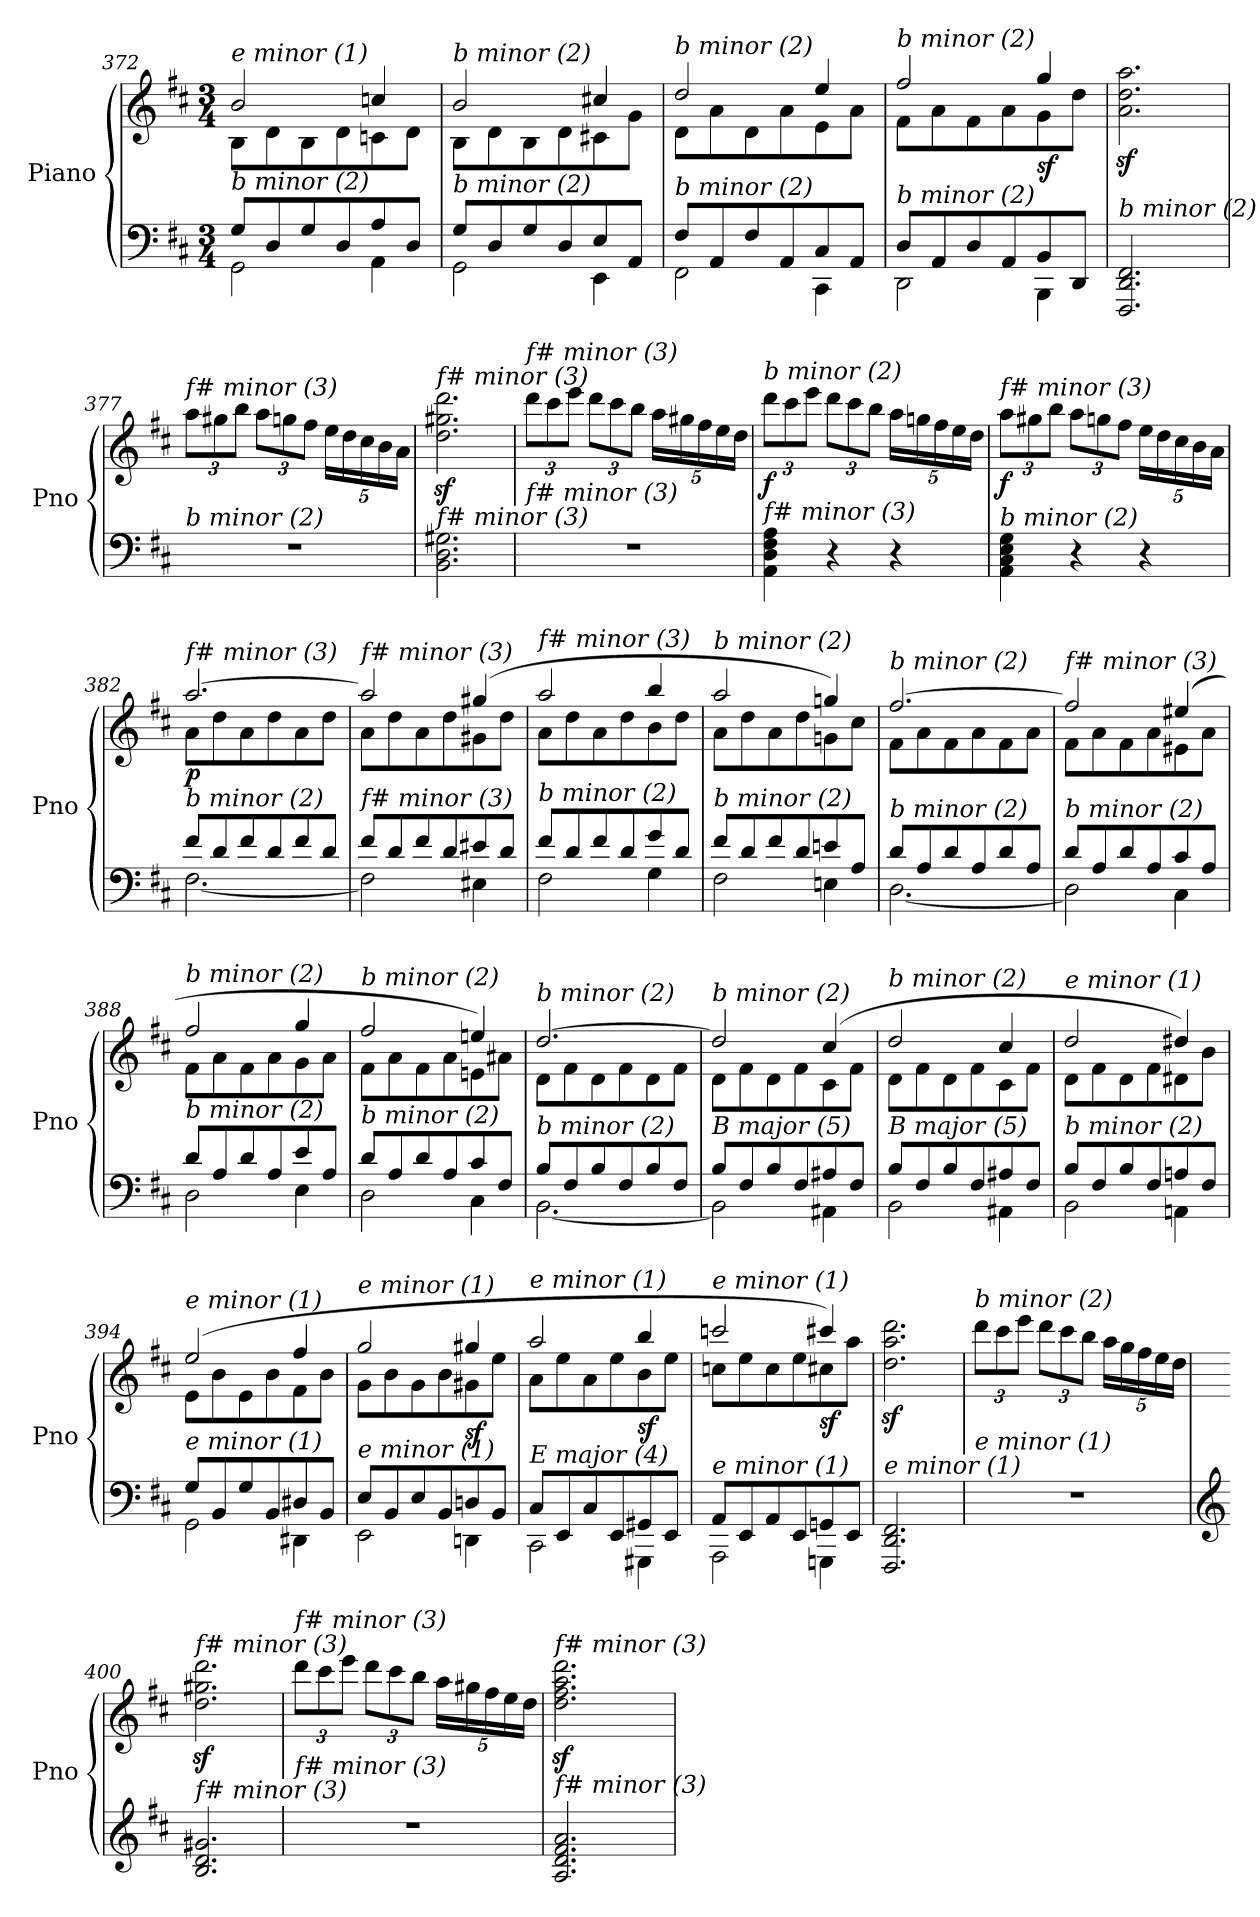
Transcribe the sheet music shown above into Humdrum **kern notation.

**kern	**kern	**dynam
*part1	*part1	*part1
*staff2	*staff1	*staff1/2
*I"Piano	*	*
*I'Pno	*	*
*clefF4	*clefG2	*
*k[f#c#]	*k[f#c#]	*
*M3/4	*M3/4	*
=372	=372	=372
*^	*^	*
!	!	!LO:TX:i:t=e minor (1)	!	!
!LO:TX:i:t=b minor (2)	!	!	!	!
8G/L	2GG\	2b/	8B\L	.
8D/	.	.	8d\	.
8G/	.	.	8B\	.
8D/	.	.	8d\	.
8A/	4AA\	4ccn/	8cn\	.
8D/J	.	.	8d\J	.
!!LO:LB:g=z	!!
=373	=373	=373	=373	=373
!	!	!LO:TX:i:t=b minor (2)	!	!
!LO:TX:i:t=b minor (2)	!	!	!	!
8G/L	2GG\	2b/	8B\L	.
8D/	.	.	8d\	.
8G/	.	.	8B\	.
8D/	.	.	8d\	.
!	!	!	!	!LO:DY:b=2
!	!	!	!	!LO:DY:n=1:a
8E/	4EE\	4cc#X/	8c#X\	sf sf
8AA/J	.	.	8g\J	.
=374	=374	=374	=374	=374
!	!	!LO:TX:i:t=b minor (2)	!	!
!LO:TX:i:t=b minor (2)	!	!	!	!
8F#/L	2FF#\	2dd/	8d\L	.
8AA/	.	.	8a\	.
8F#/	.	.	8d\	.
8AA/	.	.	8a\	.
!	!	!	!	!LO:DY:b=2
!	!	!	!	!LO:DY:n=1:a
8C#/	4CC#\	4ee/	8e\	sf sf
8AA/J	.	.	8a\J	.
=375	=375	=375	=375	=375
!	!	!LO:TX:i:t=b minor (2)	!	!
!LO:TX:i:t=b minor (2)	!	!	!	!
8D/L	2DD\	2ff#/	8f#\L	.
8AA/	.	.	8a\	.
8D/	.	.	8f#\	.
8AA/	.	.	8a\	.
!	!	!	!	!LO:DY:b
8BB/	4BBB\	4gg/	8g\	sf
8DD/J	.	.	8dd\J	.
*v	*v	*	*	*
=376	=376	=376	=376
!	!LO:TX:i:t=b minor (2)	!	!
!LO:TX:i:t=b minor (2)	!	!	!
*	*v	*v	*
2.FFF#/ 2.DD/ 2.FF#/	2.a\z< 2.dd\z< 2.aa\z<	.
=377	=377	=377
*	*Xbrackettup	*
!	!LO:TX:i:t=f# minor (3)	!
!LO:TX:i:t=b minor (2)	!	!
2.r	12aa\L	.
.	12gg#X\	.
.	12bb\J	.
.	12aa\L	.
.	12ggn\	.
.	12ff#\J	.
.	20ee\LL	.
.	20dd\	.
.	20cc#\	.
.	20b\	.
.	20a\JJ	.
=378	=378	=378
!	!LO:TX:i:t=f# minor (3)	!
!LO:TX:i:t=f# minor (3)	!	!
2.BB\ 2.D\ 2.G#X\	2.dd\z< 2.gg#X\z< 2.ddd\z<	.
!!LO:LB:g=z
=379	=379	=379
!	!LO:TX:i:t=f# minor (3)	!
!LO:TX:i:t=f# minor (3)	!	!
2.r	12ddd\L	.
.	12ccc#\	.
.	12eee\J	.
.	12ddd\L	.
.	12ccc#\	.
.	12bb\J	.
.	20aa\LL	.
.	20gg#X\	.
.	20ff#\	.
.	20ee\	.
.	20dd\JJ	.
=380	=380	=380
!	!LO:TX:i:t=b minor (2)	!
!LO:TX:i:t=f# minor (3)	!	!
!	!	!LO:DY:b
4AA\ 4D\ 4F#\ 4A\	12ddd\L	f
.	12ccc#\	.
.	12eee\J	.
4r	12ddd\L	.
.	12ccc#\	.
.	12bb\J	.
4r	20aa\LL	.
.	20ggn\	.
.	20ff#\	.
.	20ee\	.
.	20dd\JJ	.
=381	=381	=381
!	!LO:TX:i:t=f# minor (3)	!
!LO:TX:i:t=b minor (2)	!	!
!	!	!LO:DY:b
4AA\ 4C#\ 4E\ 4G\	12aa\L	f
.	12gg#X\	.
.	12bb\J	.
4r	12aa\L	.
.	12ggn\	.
.	12ff#\J	.
4r	20ee\LL	.
.	20dd\	.
.	20cc#\	.
.	20b\	.
.	20a\JJ	.
=382	=382	=382
*^	*^	*
!	!	!LO:TX:i:t=f# minor (3)	!	!
!LO:TX:i:t=b minor (2)	!	!	!	!
!	!	!	!	!LO:DY:b
8f#/L	[2.F#\	[2.aa/	8a\L	p
8d/	.	.	8dd\	.
8f#/	.	.	8a\	.
8d/	.	.	8dd\	.
8f#/	.	.	8a\	.
8d/J	.	.	8dd\J	.
!!LO:PB:g=z	!!
=383	=383	=383	=383	=383
!	!	!LO:TX:i:t=f# minor (3)	!	!
!LO:TX:i:t=f# minor (3)	!	!	!	!
8f#/L	2F#\]	2aa/]	8a\L	.
8d/	.	.	8dd\	.
8f#/	.	.	8a\	.
8d/	.	.	8dd\	.
8e#X/	4E#X\	(4gg#X/	8g#X\	.
8d/J	.	.	8dd\J	.
=384	=384	=384	=384	=384
!	!	!LO:TX:i:t=f# minor (3)	!	!
!LO:TX:i:t=b minor (2)	!	!	!	!
8f#/L	2F#\	2aa/	8a\L	.
8d/	.	.	8dd\	.
8f#/	.	.	8a\	.
8d/	.	.	8dd\	.
8g/	4G\	4bb/	8b\	.
8d/J	.	.	8dd\J	.
=385	=385	=385	=385	=385
!	!	!LO:TX:i:t=b minor (2)	!	!
!LO:TX:i:t=b minor (2)	!	!	!	!
8f#/L	2F#\	2aa/	8a\L	.
8d/	.	.	8dd\	.
8f#/	.	.	8a\	.
8d/	.	.	8dd\	.
8en/	4En\	4ggn/)	8gn\	.
8A/J	.	.	8cc#\J	.
=386	=386	=386	=386	=386
!	!	!LO:TX:i:t=b minor (2)	!	!
!LO:TX:i:t=b minor (2)	!	!	!	!
8d/L	[2.D\	[2.ff#/	8f#\L	.
8A/	.	.	8a\	.
8d/	.	.	8f#\	.
8A/	.	.	8a\	.
8d/	.	.	8f#\	.
8A/J	.	.	8a\J	.
=387	=387	=387	=387	=387
!	!	!LO:TX:i:t=f# minor (3)	!	!
!LO:TX:i:t=b minor (2)	!	!	!	!
8d/L	2D\]	2ff#/]	8f#\L	.
8A/	.	.	8a\	.
8d/	.	.	8f#\	.
8A/	.	.	8a\	.
8c#/	4C#\	(4ee#X/	8e#X\	.
8A/J	.	.	8a\J	.
=388	=388	=388	=388	=388
!	!	!LO:TX:i:t=b minor (2)	!	!
!LO:TX:i:t=b minor (2)	!	!	!	!
8d/L	2D\	2ff#/	8f#\L	.
8A/	.	.	8a\	.
8d/	.	.	8f#\	.
8A/	.	.	8a\	.
8e/	4E\	4gg/	8g\	.
8A/J	.	.	8a\J	.
!!LO:LB:g=z	!!
=389	=389	=389	=389	=389
!	!	!LO:TX:i:t=b minor (2)	!	!
!LO:TX:i:t=b minor (2)	!	!	!	!
8d/L	2D\	2ff#/	8f#\L	.
8A/	.	.	8a\	.
8d/	.	.	8f#\	.
8A/	.	.	8a\	.
8c#/	4C#\	4een/)	8en\	.
8F#/J	.	.	8a#X\J	.
=390	=390	=390	=390	=390
!	!	!LO:TX:i:t=b minor (2)	!	!
!LO:TX:i:t=b minor (2)	!	!	!	!
8B/L	[2.BB\	[2.dd/	8d\L	.
8F#/	.	.	8f#\	.
8B/	.	.	8d\	.
!	!	!	!	!LO:DY:a
8F#/	.	.	8f#\	other-dynamics
8B/	.	.	8d\	.
8F#/J	.	.	8f#\J	.
=391	=391	=391	=391	=391
!	!	!LO:TX:i:t=b minor (2)	!	!
!LO:TX:i:t=B major (5)	!	!	!	!
8B/L	2BB\]	2dd/]	8d\L	.
8F#/	.	.	8f#\	.
8B/	.	.	8d\	.
8F#/	.	.	8f#\	.
8A#X/	4AA#X\	(4cc#/	8c#\	.
8F#/J	.	.	8f#\J	.
=392	=392	=392	=392	=392
!	!	!LO:TX:i:t=b minor (2)	!	!
!LO:TX:i:t=B major (5)	!	!	!	!
8B/L	2BB\	2dd/	8d\L	.
8F#/	.	.	8f#\	.
8B/	.	.	8d\	.
8F#/	.	.	8f#\	.
8A#X/	4AA#X\	4cc#/	8c#\	.
8F#/J	.	.	8f#\J	.
=393	=393	=393	=393	=393
!	!	!LO:TX:i:t=e minor (1)	!	!
!LO:TX:i:t=b minor (2)	!	!	!	!
8B/L	2BB\	2dd/	8d\L	.
8F#/	.	.	8f#\	.
8B/	.	.	8d\	.
8F#/	.	.	8f#\	.
8An/	4AAn\	4dd#X/)	8d#X\	.
8F#/J	.	.	8b\J	.
=394	=394	=394	=394	=394
!	!	!LO:TX:i:t=e minor (1)	!	!
!LO:TX:i:t=e minor (1)	!	!	!	!
8G/L	2GG\	(2ee/	8e\L	.
8BB/	.	.	8b\	.
8G/	.	.	8e\	.
8BB/	.	.	8b\	.
!	!	!	!	!LO:DY:b=2
!	!	!	!	!LO:DY:n=1:a
8D#X/	4DD#X\	4ff#/	8f#\	sf sf
8BB/J	.	.	8b\J	.
!!LO:LB:g=z	!!
=395	=395	=395	=395	=395
!	!	!LO:TX:i:t=e minor (1)	!	!
!LO:TX:i:t=e minor (1)	!	!	!	!
8E/L	2EE\	2gg/	8g\L	.
8BB/	.	.	8b\	.
8E/	.	.	8g\	.
8BB/	.	.	8b\	.
!	!	!	!	!LO:DY:b
8Dn/	4DDn\	4gg#X/	8g#X\	sf
8BB/J	.	.	8ee\J	.
=396	=396	=396	=396	=396
!	!	!LO:TX:i:t=e minor (1)	!	!
!LO:TX:i:t=E major (4)	!	!	!	!
8C#/L	2CC#\	2aa/	8a\L	.
8EE/	.	.	8ee\	.
8C#/	.	.	8a\	.
8EE/	.	.	8ee\	.
!	!	!	!	!LO:DY:b
8GG#X/	4GGG#X\	4bb/	8b\	sf
8EE/J	.	.	8ee\J	.
=397	=397	=397	=397	=397
!	!	!LO:TX:i:t=e minor (1)	!	!
!LO:TX:i:t=e minor (1)	!	!	!	!
8AA/L	2AAA\	2cccn/	8ccn\L	.
8EE/	.	.	8ee\	.
8AA/	.	.	8cc\	.
8EE/	.	.	8ee\	.
!	!	!	!	!LO:DY:b
8GGn/	4GGGn\	4ccc#X/)	8cc#X\	sf
8EE/J	.	.	8aa\J	.
*v	*v	*	*	*
=398	=398	=398	=398
!	!LO:TX:i:t=e minor (1)	!	!
!LO:TX:i:t=e minor (1)	!	!	!
*	*v	*v	*
2.FFF#/ 2.DD/ 2.FF#/	2.dd\z< 2.aa\z< 2.ddd\z<	.
=399	=399	=399
!	!LO:TX:i:t=b minor (2)	!
!LO:TX:i:t=e minor (1)	!	!
2.r	12ddd\L	.
.	12ccc#\	.
.	12eee\J	.
.	12ddd\L	.
.	12ccc#\	.
.	12bb\J	.
.	20aa\LL	.
.	20gg\	.
.	20ff#\	.
.	20ee\	.
.	20dd\JJ	.
=400	=400	=400
*clefG2	*	*
!	!LO:TX:i:t=f# minor (3)	!
!LO:TX:i:t=f# minor (3)	!	!
2.B/ 2.d/ 2.g#X/	2.dd\z< 2.gg#X\z< 2.ddd\z<	.
!!LO:LB:g=z
=401	=401	=401
!	!LO:TX:i:t=f# minor (3)	!
!LO:TX:i:t=f# minor (3)	!	!
2.r	12ddd\L	.
.	12ccc#\	.
.	12eee\J	.
.	12ddd\L	.
.	12ccc#\	.
.	12bb\J	.
.	20aa\LL	.
.	20gg#X\	.
.	20ff#\	.
.	20ee\	.
.	20dd\JJ	.
=402	=402	=402
!	!LO:TX:i:t=f# minor (3)	!
!LO:TX:i:t=f# minor (3)	!	!
2.A/ 2.d/ 2.f#/ 2.a/	2.dd\z< 2.ff#\z< 2.aa\z< 2.ddd\z<	.
=	=	=
*-	*-	*-
